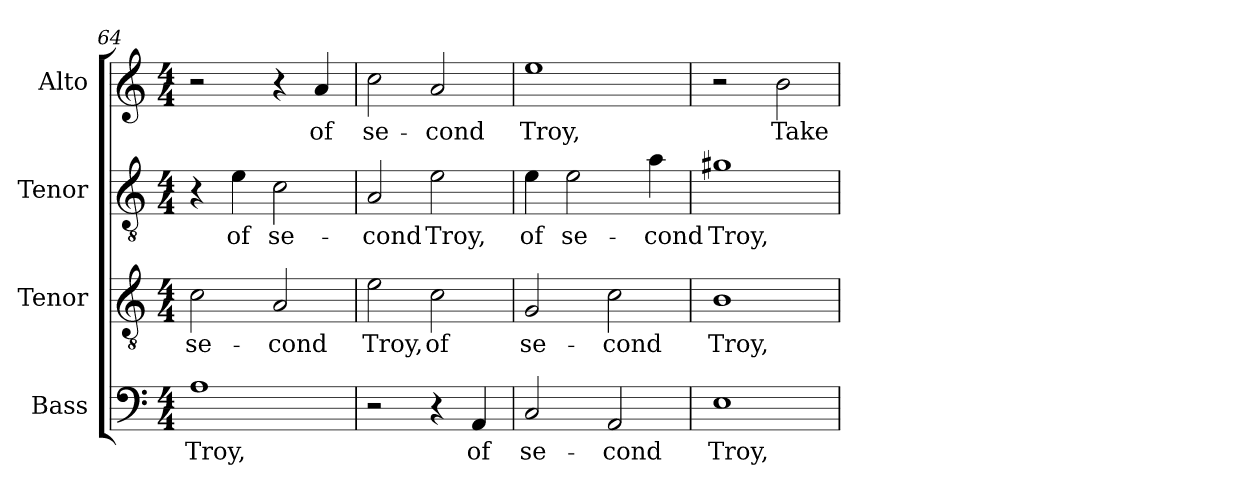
**kern	**text	**kern	**text	**kern	**text	**kern	**text
*part4	*part4	*part3	*part3	*part2	*part2	*part1	*part1
*staff4	*staff4	*staff3	*staff3	*staff2	*staff2	*staff1	*staff1
*I"Bass	*	*I"Tenor	*	*I"Tenor	*	*I"Alto	*
*I'B.	*	*I'T.	*	*I'T.	*	*I'A.	*
*clefF4	*	*clefGv2	*	*clefGv2	*	*clefG2	*
*	*	*ITrd7c12	*	*ITrd7c12	*	*	*
*k[]	*	*k[]	*	*k[]	*	*k[]	*
*C:	*	*C:	*	*C:	*	*C:	*
*M4/4	*	*M4/4	*	*M4/4	*	*M4/4	*
=64	=64	=64	=64	=64	=64	=64	=64
!	!LO:LY:b:color=#000000	!	!	!	!	!	!
!	!	!	!LO:LY:b:color=#000000	!	!	!	!
1Ai	Troy,	2Ci\	se-	4r	.	2r	.
!	!	!	!	!	!LO:LY:b:color=#000000	!	!
.	.	.	.	4Ei\	of	.	.
!	!	!	!LO:LY:b:color=#000000	!	!	!	!
!	!	!	!	!	!LO:LY:b:color=#000000	!	!
.	.	2AAi/	-cond	2Ci\	se-	4r	.
!	!	!	!	!	!	!	!LO:LY:b:color=#000000
.	.	.	.	.	.	4ai/	of
=65	=65	=65	=65	=65	=65	=65	=65
!	!	!	!LO:LY:b:color=#000000	!	!	!	!
!	!	!	!	!	!LO:LY:b:color=#000000	!	!
!	!	!	!	!	!	!	!LO:LY:b:color=#000000
2r	.	2Ei\	Troy,	2AAi/	-cond	2cci\	se-
!	!	!	!LO:LY:b:color=#000000	!	!	!	!
!	!	!	!	!	!LO:LY:b:color=#000000	!	!
!	!	!	!	!	!	!	!LO:LY:b:color=#000000
4r	.	2Ci\	of	2Ei\	Troy,	2ai/	-cond
!	!LO:LY:b:color=#000000	!	!	!	!	!	!
4AAi/	of	.	.	.	.	.	.
=66	=66	=66	=66	=66	=66	=66	=66
!	!LO:LY:b:color=#000000	!	!	!	!	!	!
!	!	!	!LO:LY:b:color=#000000	!	!	!	!
!	!	!	!	!	!LO:LY:b:color=#000000	!	!
!	!	!	!	!	!	!	!LO:LY:b:color=#000000
2Ci/	se-	2GGi/	se-	4Ei\	of	1eei	Troy,
!	!	!	!	!	!LO:LY:b:color=#000000	!	!
.	.	.	.	2Ei\	se-	.	.
!	!LO:LY:b:color=#000000	!	!	!	!	!	!
!	!	!	!LO:LY:b:color=#000000	!	!	!	!
2AAi/	-cond	2Ci\	-cond	.	.	.	.
!	!	!	!	!	!LO:LY:b:color=#000000	!	!
.	.	.	.	4Ai\	-cond	.	.
=67	=67	=67	=67	=67	=67	=67	=67
!	!LO:LY:b:color=#000000	!	!	!	!	!	!
!	!	!	!LO:LY:b:color=#000000	!	!	!	!
!	!	!	!	!	!LO:LY:b:color=#000000	!	!
1Ei	Troy,	1BBi	Troy,	1G#Xi	Troy,	2r	.
!	!	!	!	!	!	!	!LO:LY:b:color=#000000
.	.	.	.	.	.	2bi\	Take
=	=	=	=	=	=	=	=
*-	*-	*-	*-	*-	*-	*-	*-
